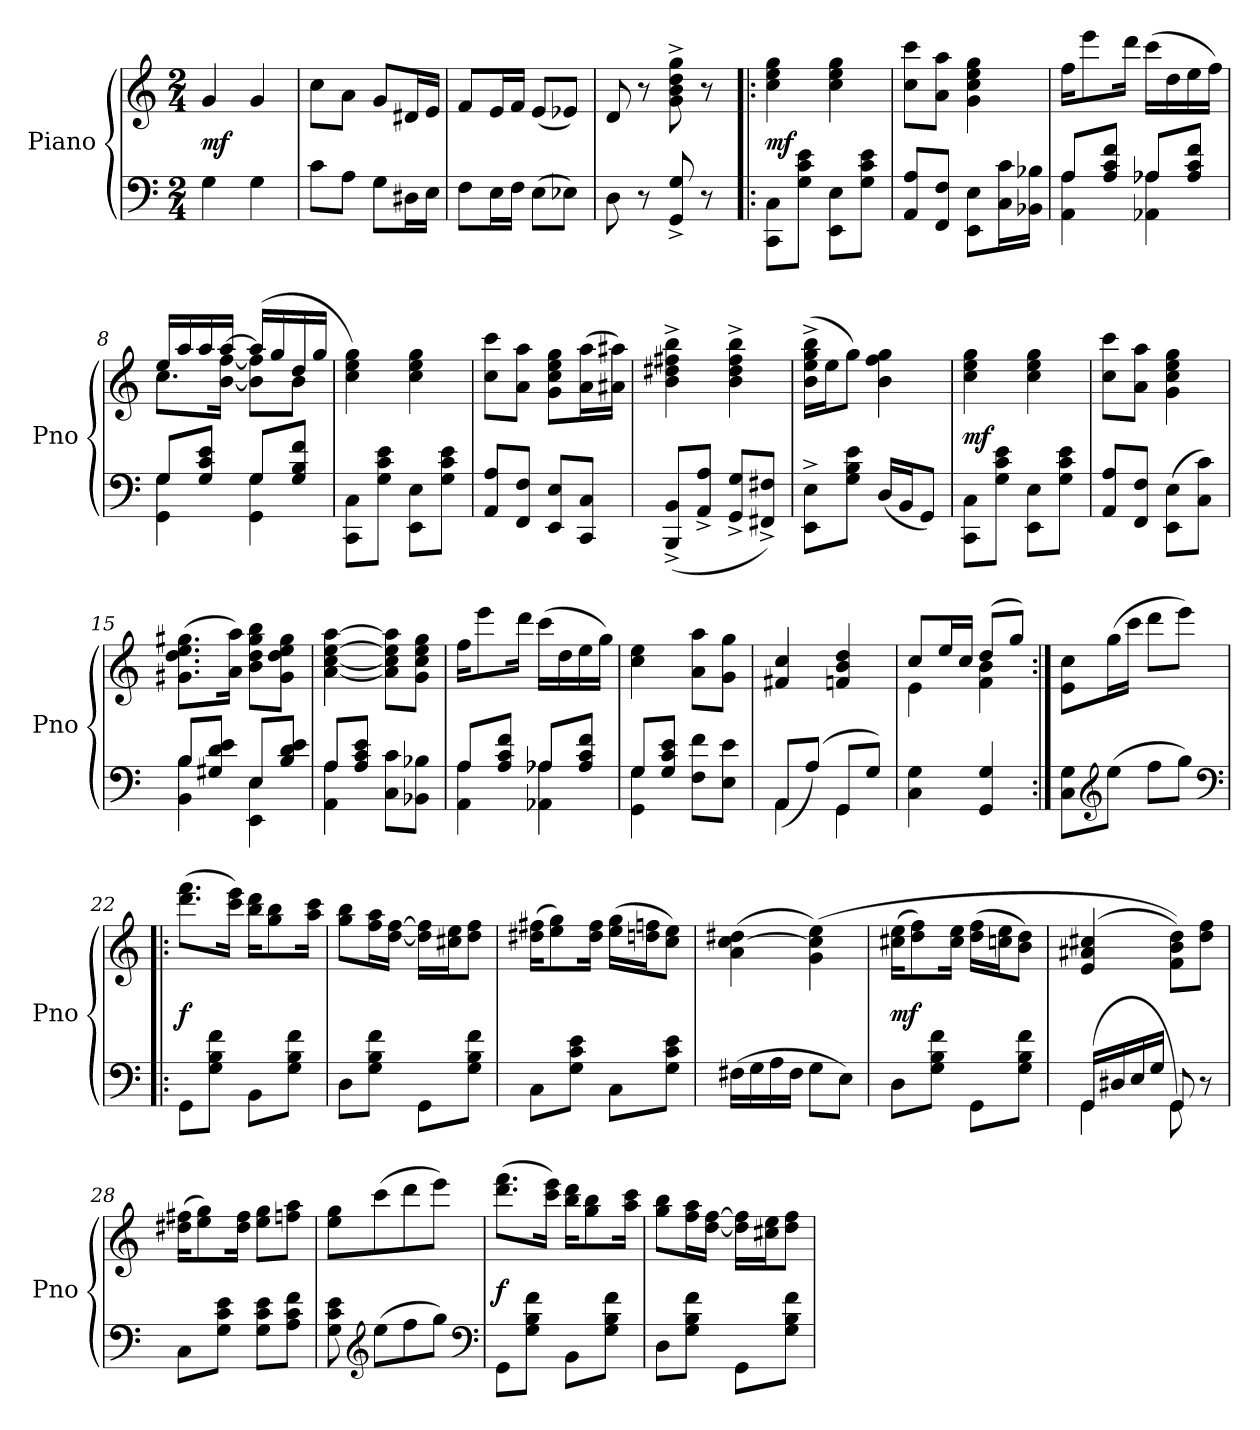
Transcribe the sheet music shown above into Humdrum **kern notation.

**kern	**kern	**dynam
*part1	*part1	*part1
*staff2	*staff1	*staff1/2
*I"Piano	*	*
*I'Pno	*	*
*clefF4	*clefG2	*
*k[]	*k[]	*
*M2/4	*M2/4	*
*MM100	*MM100	*
=1	=1	=1
4G	4g	mf
4G	4g	.
=2	=2	=2
8cL	8ccL	.
8AJ	8aJ	.
8GL	8gL	.
16D#XL	16d#XL	.
16EJJ	16eJJ	.
=3	=3	=3
8FL	8fL	.
16EL	16eL	.
16FJJ	16fJJ	.
(8EL	(8eL	.
8E-XJ)	8e-XJ)	.
=4	=4	=4
8D	8d	.
8r	8r	.
8GG^ 8G^	8g^ 8b^ 8dd^ 8gg^	.
8r	8r	.
=5!|:	=5!|:	=5!|:
8CC 8CL	4cc 4ee 4gg	mf
8G 8c 8eJ	.	.
8EE 8EL	4cc 4ee 4gg	.
8G 8c 8eJ	.	.
=6	=6	=6
8AA 8AL	8cc 8cccL	.
8FF 8FJ	8a 8aaJ	.
8EE 8EL	4g 4cc 4ee 4gg	.
16C 16cL	.	.
16BB-X 16B-XJJ	.	.
=7	=7	=7
*^	*	*
8AL	4AA 4A	16ffKL	.
.	.	8eee	.
8A 8c 8fJ	.	.	.
.	.	16dddJk	.
8A-XL	4AA-X 4A-X	(16cccLL	.
.	.	16dd	.
8A- 8c 8fJ	.	16ee	.
.	.	16ffJJ)	.
=8	=8	=8	=8
*	*	*^	*
8GL	4GG 4G	16eeLL	8.ccL	.
.	.	16aa	.	.
8G 8c 8eJ	.	16aa	.	.
.	.	[16aaJJ	[16b [16ffJk	.
8GL	4GG 4G	(16aaLL]	8b] 8ff]L	.
.	.	16gg	.	.
8G 8B 8fJ	.	16dd	8bJ	.
.	.	16ggJJ	.	.
*v	*v	*	*	*
*	*v	*v	*
=9	=9	=9
8CC 8CL	4cc 4ee 4gg)	.
8G 8c 8eJ	.	.
8EE 8EL	4cc 4ee 4gg	.
8G 8c 8eJ	.	.
=10	=10	=10
8AA 8AL	8cc 8cccL	.
8FF 8FJ	8a 8aaJ	.
8EE 8EL	8g 8cc 8ee 8ggL	.
8CC 8CJ	(16a 16aaL	.
.	16a#X 16aa#XJJ)	.
=11	=11	=11
(8BBB^ 8BB^L	4b^ 4dd#X^ 4ff#X^ 4bb^	.
8AA^ 8A^J	.	.
8GG^ 8G^L	4b^ 4dd#^ 4ff#^ 4bb^	.
8FF#X^ 8F#X^J)	.	.
=12	=12	=12
8EE^ 8E^L	(16b^ 16ee^ 16gg^ 16bb^LL	.
.	16eeJ	.
8G 8B 8eJ	8ggJ)	.
(16DLL	4b 4ff 4gg	.
16BBJ	.	.
8GGJ)	.	.
=13	=13	=13
8CC 8CL	4cc 4ee 4gg	mf
8G 8c 8eJ	.	.
8EE 8EL	4cc 4ee 4gg	.
8G 8c 8eJ	.	.
=14	=14	=14
8AA 8AL	8cc 8cccL	.
8FF 8FJ	8a 8aaJ	.
(8EE 8EL	4g 4cc 4ee 4gg	.
8C 8cJ)	.	.
=15	=15	=15
*^	*	*
8BL	4BB 4B	(8.g#X 8.dd 8.ee 8.gg#XL	.
8G#X 8d 8eJ	.	.	.
.	.	16a 16aaJk)	.
8EL	4EE 4E	8b 8dd 8gg# 8bbL	.
8B 8d 8eJ	.	8g# 8dd 8ee 8gg#J	.
=16	=16	=16	=16
8AL	4AA 4A	[4a [4cc [4ee [4aa	.
8A 8c 8eJ	.	.	.
4ryy	8C 8cL	8a] 8cc] 8ee] 8aa]L	.
.	8BB-X 8B-XJ	8g 8cc 8ee 8ggJ	.
=17	=17	=17	=17
8AL	4AA 4A	16ffKL	.
.	.	8eee	.
8A 8c 8fJ	.	.	.
.	.	16dddJk	.
8A-XL	4AA-X 4A-X	(16cccLL	.
.	.	16dd	.
8A- 8c 8fJ	.	16ee	.
.	.	16ggJJ)	.
=18	=18	=18	=18
8GL	4GG 4G	4cc 4ee	.
8G 8c 8eJ	.	.	.
4ryy	8F 8fL	8a 8aaL	.
.	8E 8eJ	8g 8ggJ	.
=19	=19	=19	=19
8AAL	(4AA	4f#X 4cc	.
(8AJ)	.	.	.
8GGL	4GG	4fn 4b 4dd	.
8GJ)	.	.	.
*v	*v	*	*
=20	=20	=20
*	*^	*
4C 4G	8ccL	4e	.
.	16eeL	.	.
.	16ccJJ	.	.
4GG 4G	(8ddL	4f 4b	.
.	8ggJ)	.	.
*	*v	*v	*
=21:|!	=21:|!	=21:|!
8C 8GL	8e 8ccL	.
*clefG2	*	*
(8eeJ	(16ggL	.
.	16cccJJ	.
8ffL	8dddL	.
8ggJ)	8eeeJ)	.
*clefF4	*	*
=22!|:	=22!|:	=22!|:
8GGL	(8.ddd 8.fffL	f
8G 8B 8fJ	.	.
.	16ccc 16eeeJk)	.
8BBL	16bb 16dddKL	.
.	8gg 8bb	.
8G 8B 8fJ	.	.
.	16aa 16cccJk	.
=23	=23	=23
8DL	8gg 8bbL	.
8G 8B 8fJ	16ff 16aaL	.
.	[16dd [16ffJJ	.
8GGL	16dd] 16ff]LL	.
.	16cc#X 16eeJ	.
8G 8B 8fJ	8dd 8ffJ	.
=24	=24	=24
8CL	(16dd#X 16ff#XKL	.
.	8ee 8gg)	.
8G 8c 8eJ	.	.
.	16dd# 16ff#Jk	.
8CL	(16ee 16ggLL	.
.	16ddn 16ffnJ	.
8G 8c 8eJ	8cc 8eeJ)	.
=25	=25	=25
(16F#XLL	(4a [4cc 4dd#X	.
16G	.	.
16A	.	.
16F#JJ	.	.
8GL	(4g 4cc] 4ee)	.
8EJ)	.	.
=26	=26	=26
8DL	(16cc#X 16eeKL	mf
.	8dd 8ff)	.
8G 8B 8fJ	.	.
.	16cc# 16eeJk	.
8GGL	(16dd 16ffLL	.
.	16ccn 16eeJ	.
8G 8B 8fJ	8b 8ddJ)	.
=27	=27	=27
*^	*	*
(16GGLL	4GG	(4e 4a#X 4cc#X	.
16D#X	.	.	.
16E	.	.	.
16GJJ	.	.	.
8GG	8GG)	8f 8b 8ddL))	.
8r	8ryy	8dd 8ffJ	.
*v	*v	*	*
=28	=28	=28
8CL	(16dd#X 16ff#XKL	.
.	8ee 8gg)	.
8G 8c 8eJ	.	.
.	16dd# 16ff#Jk	.
8G 8c 8eL	8ee 8ggL	.
8A 8c 8fJ	8ffn 8aaJ	.
=29	=29	=29
8G 8c 8e	8ee 8ggL	.
*clefG2	*	*
(8eeL	(8ccc	.
8ff	8ddd	.
8ggJ)	8eeeJ)	.
*clefF4	*	*
=30	=30	=30
8GGL	(8.ddd 8.fffL	f
8G 8B 8fJ	.	.
.	16ccc 16eeeJk)	.
8BBL	16bb 16dddKL	.
.	8gg 8bb	.
8G 8B 8fJ	.	.
.	16aa 16cccJk	.
=31	=31	=31
8DL	8gg 8bbL	.
8G 8B 8fJ	16ff 16aaL	.
.	[16dd [16ffJJ	.
8GGL	16dd] 16ff]LL	.
.	16cc#X 16eeJ	.
8G 8B 8fJ	8dd 8ffJ	.
=	=	=
*-	*-	*-
